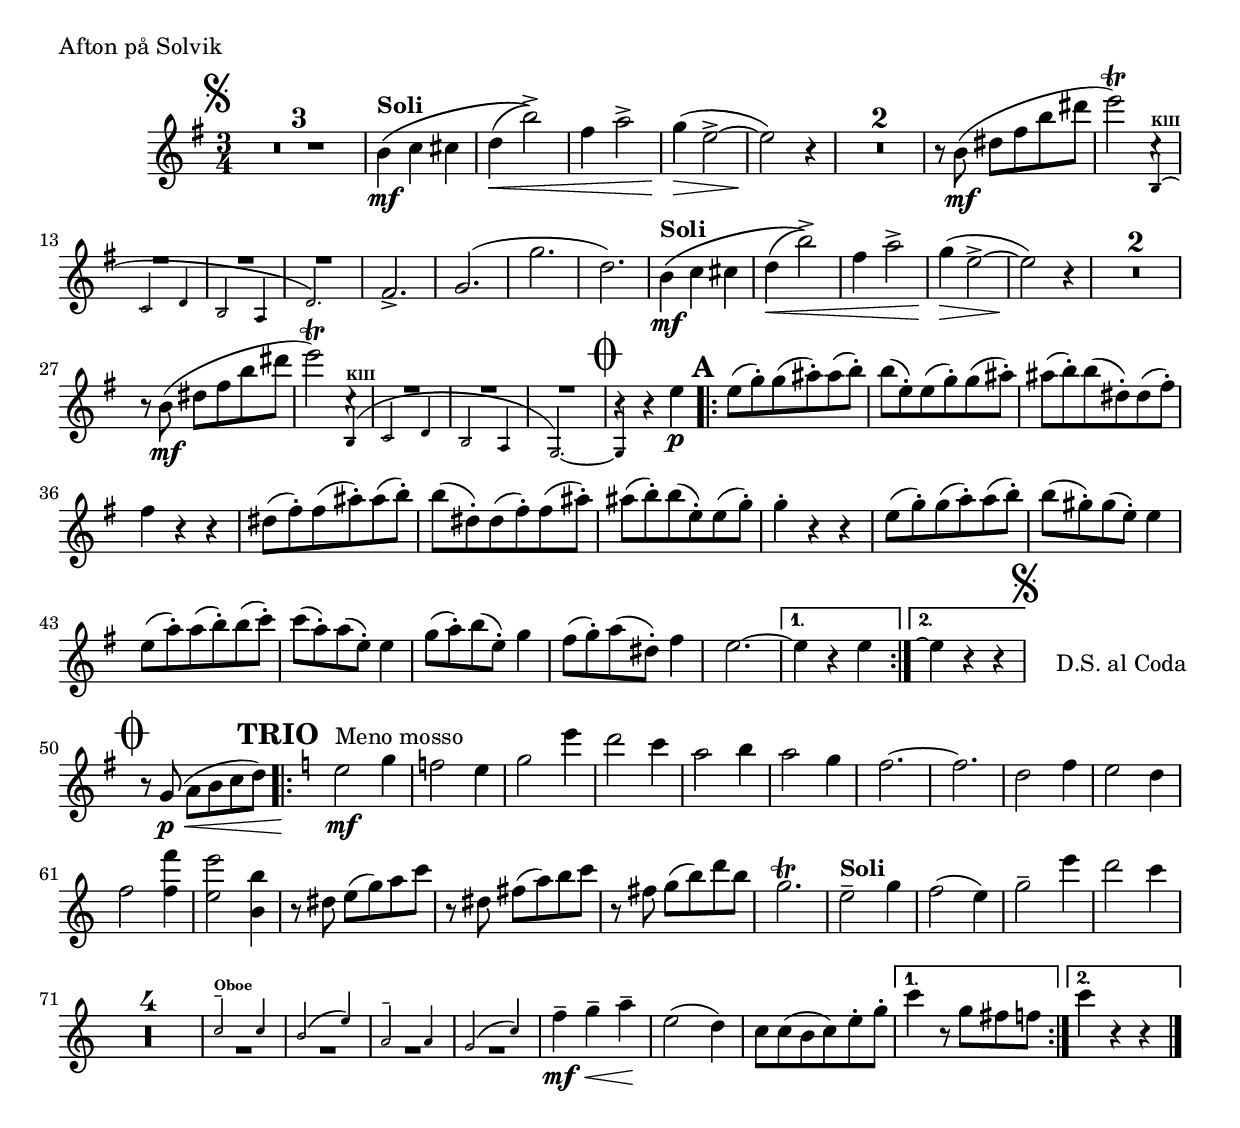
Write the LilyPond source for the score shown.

\version "2.18.0"
% When ready to include in collection:	1. Comment out top section with \Include file(s)
%					2. \midi section if present.
%Comment out from here
%{
\include "../../../Includes/Polis_format.ily"

%...to here
%}

  \score {
    % Svenska Polisens Marscher: 1. Afton p\char #229 Solvik  

  	  \relative c'' {
    	    \clef treble \key g \major \time 3/4
    	    \compressFullBarRests
    	    \pointAndClickOn
    	    
    	    \mark \markup { \musicglyph #"scripts.segno" }

    	    R2.*3 |b4\mf^\markup {\bold {Soli}} \(c cis |d\< (b'2->\)) 
    	    fis4 a2-> |g4\> (e2~-> |e\!) r4 |R2.*2 |r8 b\mf (dis [fis b dis] 
    	    e2\trill )
    	    
    	    <<{\set fontSize = #-4  % make note heads smaller
    	       b,,4^\markup {\bold {KlII }} ( | c2 d4 |b2 a4 |d2.) 
    	       \unset fontSize } % return to default size
    	    \\
    		{ c'4\rest |
    		\override MultiMeasureRest #'staff-position = #2 R2.*3  
  		 \revert MultiMeasureRest #'staff-position }>>
    	       	    
    	    fis,2.-> |g ( |g' |d) |b4\mf^\markup {\bold {Soli}} \(c cis 
    	    d\< (b'2->\)) |fis4 a2-> |g4\> (e2~-> |e\!) r4 |R2.*2 
    	    |r8 b\mf (dis [fis b dis] 
    	    e2\trill )
    	    
    	    <<{\set fontSize = #-4  % make note heads smaller
    	       b,,4^\markup {\bold {KlII}} ( | c2 d4 |b2 a4 |\tieDown g2.~) g4 
    	       \tieNeutral
    	       \unset fontSize } % return to default size
    	    \\
    		{ c'4\rest |
    		\override MultiMeasureRest #'staff-position = #2 R2.*3 
    		\once \override Score.RehearsalMark.font-size = #4
    	        \mark \markup { \musicglyph #"scripts.coda" }
    	        b4\rest}>> 
  		 \revert MultiMeasureRest #'staff-position
  		  
  		 r e\p
    	    
%Rehearsal mark A
	\mark \default
	\repeat volta 2 {
	    e8 (g-.) g (ais-.) ais (b-.) |b (e,-.) e (g-.) g (ais-.)
	    ais (b-.) b (dis,-.) dis (fis-.) |fis4 r r 
	    dis8 (fis-.) fis (ais-.) ais (b-.) |b (dis,-.) dis (fis-.) fis (ais-.)
	    ais (b-.) b (e,-.) e (g-.) |g4-. r r |e8 (g-.) g (a-.) a (b-.)
	    b (gis-.) gis (e-.) e4 |e8 (a-.) a (b-.) b (c-.) 
	    c (a-.) a (e-.) e4 |g8 (a-.) b (e,-.) g4 |fis8 (g-.) a (dis,-.) fis4
	    e2.~ }
	    \alternative {
	    	    {e4 r e}
	    	    {e4\repeatTie r r}
	    }
	    
\once \override Score.RehearsalMark.break-visibility = #begin-of-line-invisible
\mark \markup { \musicglyph #"scripts.segno" }
\cadenzaOn
\stopStaff
\once \override TextScript.extra-offset = #'( 2 . -3.5 )
        | s1*0^\markup { D.S. al Coda } 

       \repeat unfold 3 {
          s4 s4 s4
          \bar ""
        }
\startStaff
\cadenzaOff
\break

% Coda on new line, use this:
%     \once \override Score.RehearsalMark.extra-offset = #'( -8.42 . 1.75 )
     \once \override Score.RehearsalMark.font-size = #4
     \mark \markup { \musicglyph #"scripts.coda" }

   % The coda
	r8 g,\p\< (a [b c d])
	\key c \major
	\mark \markup {\bold {TRIO}}
	\repeat volta 2 {
		e2\mf^\markup {"Meno mosso"}  g4 |f!2 e4 |g2 e'4 
		d2 c4 |a2 b4
		a2 g4 |f2.~ |f |d2 f4 |e2 d4 |f2 <f f'>4 |<e e'>2 <b b'>4 
		r8 dis e [(g) a c] |r8 dis, fis [(a) b c] |r8 fis, g [(b) d b] 
		g2.\trill |e2--^\markup {\bold {Soli}} g4 |f2 (e4) |g2-- e'4
		d2 c4 |R2.*4 

		<<{\set fontSize = #-4  % make note heads smaller
    	            c,2--^\markup {\bold {Oboe }} c4 |b2 (e4)|a,2-- a4 |g2 (c4)) 
    	            \unset fontSize } % return to default size
    	    \\
    		{ \override MultiMeasureRest #'staff-position = #-4 R2.*4  
  		  \revert MultiMeasureRest #'staff-position }>>
   
		
		f4--\mf\< g-- a--\! | e2 (d4)|c8 c (b c) e-. g-. 
	}
		\alternative {
			{c4 r8 g fis f}
			{c'4 r r}
		}
	\bar"|." \break
	    	    
    }%end relative
    \header {
    	    piece = \markup {\concat {"Afton p" \char #229 " Solvik"}}
    	    composer = \markup {\concat {"Olle J" \char#246 "nbrink"}}
    	}
  }%end score
